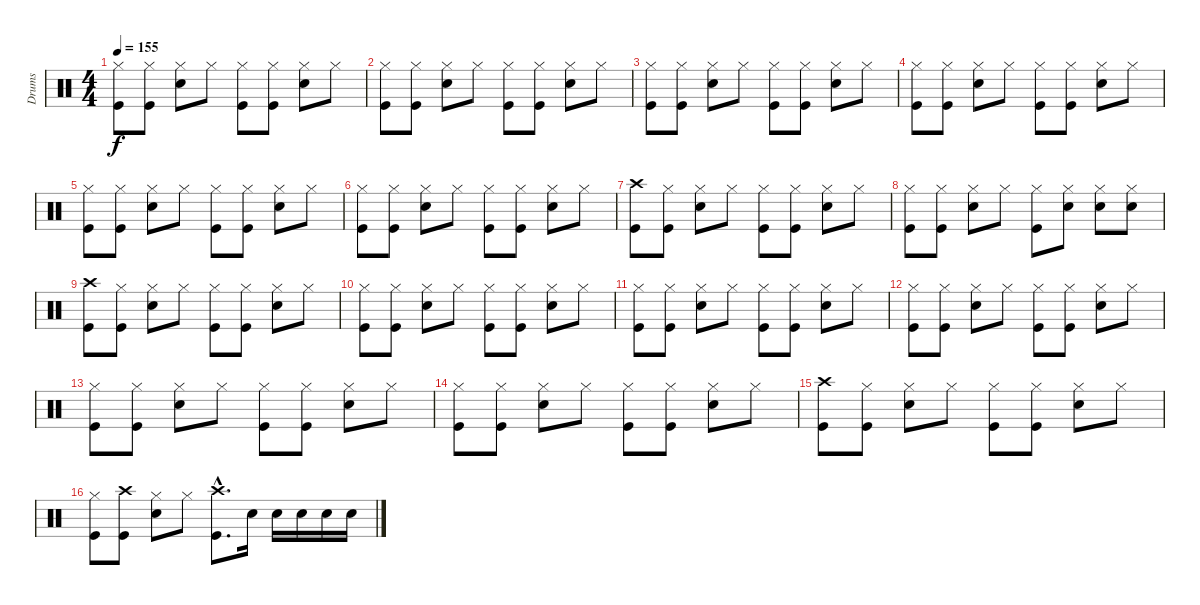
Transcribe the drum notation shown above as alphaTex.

\track ("Drums" "Drums") {instrument percussion}
\staff {score}
\articulation defaults
\ts (4 4)
\tempo 155
\clef neutral
\ks c
("Hi-Hat (closed)" "Kick (hit)").8{dy f} ("Hi-Hat (closed)" "Kick (hit)").8 ("Hi-Hat (closed)" "Snare (hit) 2").8 "Hi-Hat (closed)".8 ("Hi-Hat (closed)" "Kick (hit)").8 ("Hi-Hat (closed)" "Kick (hit)").8 ("Hi-Hat (closed)" "Snare (hit) 2").8 "Hi-Hat (closed)".8 |
("Hi-Hat (closed)" "Kick (hit)").8 ("Hi-Hat (closed)" "Kick (hit)").8 ("Hi-Hat (closed)" "Snare (hit) 2").8 "Hi-Hat (closed)".8 ("Hi-Hat (closed)" "Kick (hit)").8 ("Hi-Hat (closed)" "Kick (hit)").8 ("Hi-Hat (closed)" "Snare (hit) 2").8 "Hi-Hat (closed)".8 |
("Hi-Hat (closed)" "Kick (hit)").8 ("Hi-Hat (closed)" "Kick (hit)").8 ("Hi-Hat (closed)" "Snare (hit) 2").8 "Hi-Hat (closed)".8 ("Hi-Hat (closed)" "Kick (hit)").8 ("Hi-Hat (closed)" "Kick (hit)").8 ("Hi-Hat (closed)" "Snare (hit) 2").8 "Hi-Hat (closed)".8 |
("Hi-Hat (closed)" "Kick (hit)").8 ("Hi-Hat (closed)" "Kick (hit)").8 ("Hi-Hat (closed)" "Snare (hit) 2").8 "Hi-Hat (closed)".8 ("Hi-Hat (closed)" "Kick (hit)").8 ("Hi-Hat (closed)" "Kick (hit)").8 ("Hi-Hat (closed)" "Snare (hit) 2").8 "Hi-Hat (closed)".8 |
("Hi-Hat (closed)" "Kick (hit)").8 ("Hi-Hat (closed)" "Kick (hit)").8 ("Hi-Hat (closed)" "Snare (hit) 2").8 "Hi-Hat (closed)".8 ("Hi-Hat (closed)" "Kick (hit)").8 ("Hi-Hat (closed)" "Kick (hit)").8 ("Hi-Hat (closed)" "Snare (hit) 2").8 "Hi-Hat (closed)".8 |
("Hi-Hat (closed)" "Kick (hit)").8 ("Hi-Hat (closed)" "Kick (hit)").8 ("Hi-Hat (closed)" "Snare (hit) 2").8 "Hi-Hat (closed)".8 ("Hi-Hat (closed)" "Kick (hit)").8 ("Hi-Hat (closed)" "Kick (hit)").8 ("Hi-Hat (closed)" "Snare (hit) 2").8 "Hi-Hat (closed)".8 |
("Crash high (hit)" "Kick (hit)").8 ("Hi-Hat (closed)" "Kick (hit)").8 ("Hi-Hat (closed)" "Snare (hit) 2").8 "Hi-Hat (closed)".8 ("Hi-Hat (closed)" "Kick (hit)").8 ("Hi-Hat (closed)" "Kick (hit)").8 ("Hi-Hat (closed)" "Snare (hit) 2").8 "Hi-Hat (closed)".8 |
("Hi-Hat (closed)" "Kick (hit)").8 ("Hi-Hat (closed)" "Kick (hit)").8 ("Hi-Hat (closed)" "Snare (hit) 2").8 "Hi-Hat (closed)".8 ("Hi-Hat (closed)" "Kick (hit)").8 ("Hi-Hat (closed)" "Snare (hit) 2").8 ("Hi-Hat (closed)" "Snare (hit) 2").8 ("Hi-Hat (closed)" "Snare (hit) 2").8 |
("Crash high (hit)" "Kick (hit)").8 ("Hi-Hat (closed)" "Kick (hit)").8 ("Hi-Hat (closed)" "Snare (hit) 2").8 "Hi-Hat (closed)".8 ("Hi-Hat (closed)" "Kick (hit)").8 ("Hi-Hat (closed)" "Kick (hit)").8 ("Hi-Hat (closed)" "Snare (hit) 2").8 "Hi-Hat (closed)".8 |
("Hi-Hat (closed)" "Kick (hit)").8 ("Hi-Hat (closed)" "Kick (hit)").8 ("Hi-Hat (closed)" "Snare (hit) 2").8 "Hi-Hat (closed)".8 ("Hi-Hat (closed)" "Kick (hit)").8 ("Hi-Hat (closed)" "Kick (hit)").8 ("Hi-Hat (closed)" "Snare (hit) 2").8 "Hi-Hat (closed)".8 |
("Hi-Hat (closed)" "Kick (hit)").8 ("Hi-Hat (closed)" "Kick (hit)").8 ("Hi-Hat (closed)" "Snare (hit) 2").8 "Hi-Hat (closed)".8 ("Hi-Hat (closed)" "Kick (hit)").8 ("Hi-Hat (closed)" "Kick (hit)").8 ("Hi-Hat (closed)" "Snare (hit) 2").8 "Hi-Hat (closed)".8 |
("Hi-Hat (closed)" "Kick (hit)").8 ("Hi-Hat (closed)" "Kick (hit)").8 ("Hi-Hat (closed)" "Snare (hit) 2").8 "Hi-Hat (closed)".8 ("Hi-Hat (closed)" "Kick (hit)").8 ("Hi-Hat (closed)" "Kick (hit)").8 ("Hi-Hat (closed)" "Snare (hit) 2").8 "Hi-Hat (closed)".8 |
("Hi-Hat (closed)" "Kick (hit)").8 ("Hi-Hat (closed)" "Kick (hit)").8 ("Hi-Hat (closed)" "Snare (hit) 2").8 "Hi-Hat (closed)".8 ("Hi-Hat (closed)" "Kick (hit)").8 ("Hi-Hat (closed)" "Kick (hit)").8 ("Hi-Hat (closed)" "Snare (hit) 2").8 "Hi-Hat (closed)".8 |
("Hi-Hat (closed)" "Kick (hit)").8 ("Hi-Hat (closed)" "Kick (hit)").8 ("Hi-Hat (closed)" "Snare (hit) 2").8 "Hi-Hat (closed)".8 ("Hi-Hat (closed)" "Kick (hit)").8 ("Hi-Hat (closed)" "Kick (hit)").8 ("Hi-Hat (closed)" "Snare (hit) 2").8 "Hi-Hat (closed)".8 |
("Crash high (hit)" "Kick (hit)").8 ("Hi-Hat (closed)" "Kick (hit)").8 ("Hi-Hat (closed)" "Snare (hit) 2").8 "Hi-Hat (closed)".8 ("Hi-Hat (closed)" "Kick (hit)").8 ("Hi-Hat (closed)" "Kick (hit)").8 ("Hi-Hat (closed)" "Snare (hit) 2").8 "Hi-Hat (closed)".8 |
("Hi-Hat (closed)" "Kick (hit)").8 ("Crash high (hit)" "Kick (hit)").8 ("Hi-Hat (closed)" "Snare (hit) 2").8 "Hi-Hat (closed)".8 ("Crash high (hit)"{hac} "Kick (hit)"{hac}).8{d} "Snare (hit) 2".16 "Snare (hit) 2".16 "Snare (hit) 2".16 "Snare (hit) 2".16 "Snare (hit) 2".16
